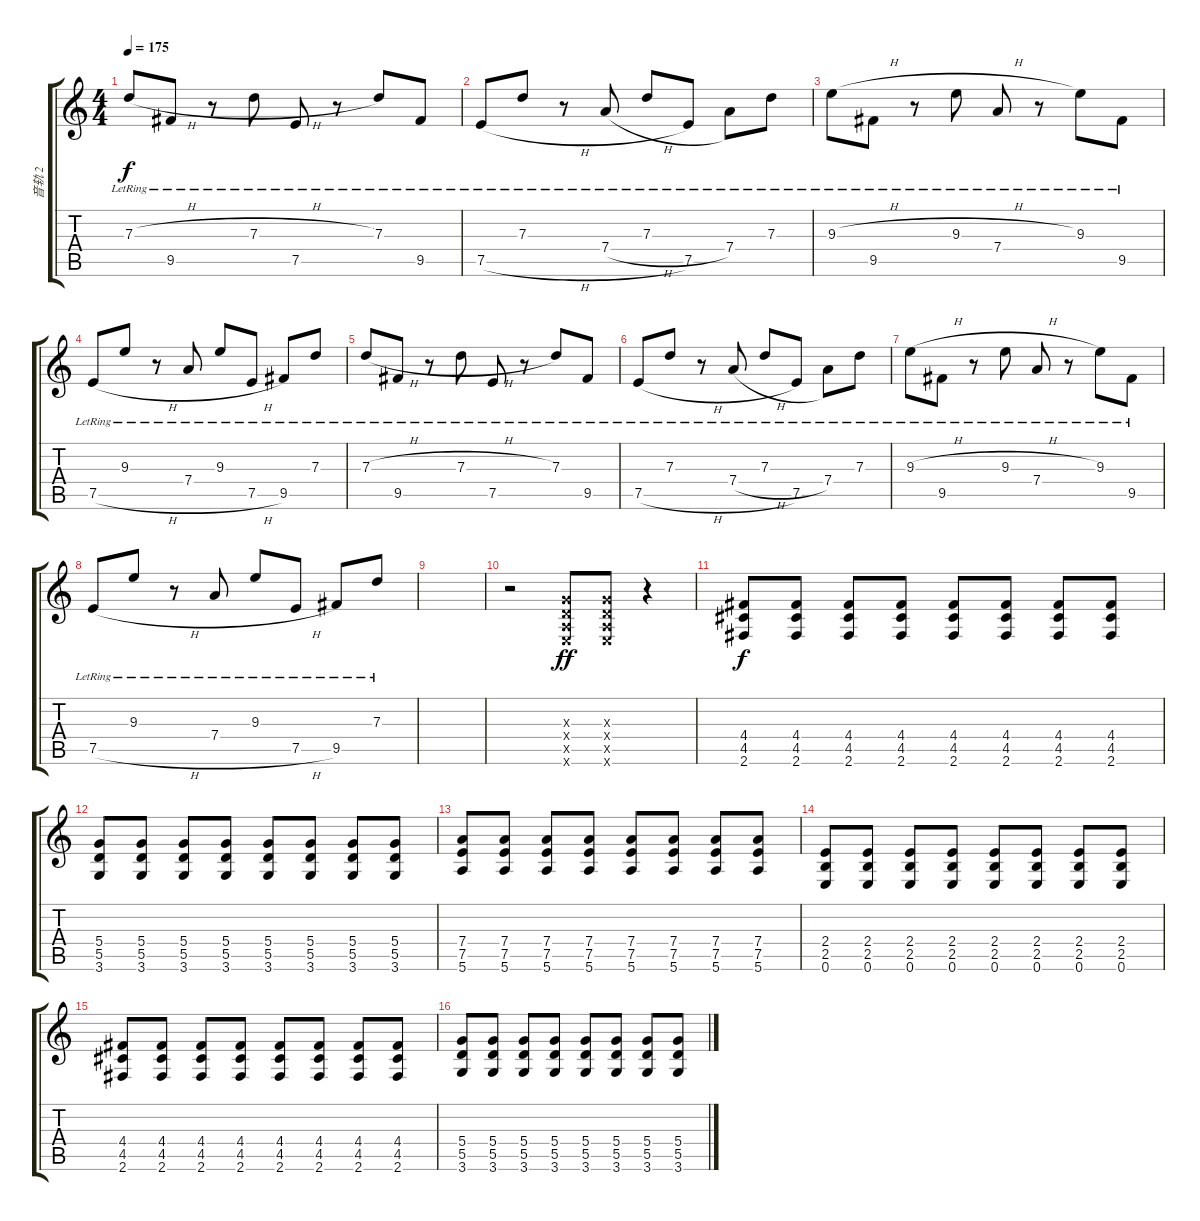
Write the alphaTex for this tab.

\track ("音轨 2" "音轨 2") {instrument overdrivenguitar}
\staff {score tabs}
\tuning (E4 B3 G3 D3 A2 E2) {hide}
\ts (4 4)
\tempo 175
\clef g2
\ks c
7.3{h lr}.8{dy f} 9.5{lr}.8 r.8 7.3{h lr}.8 7.5{lr}.8 r.8 7.3{lr}.8 9.5{lr}.8 |
7.5{h lr}.8 7.3{lr}.8 r.8 7.4{h lr}.8 7.3{lr}.8 7.5{lr}.8 7.4{lr}.8 7.3{lr}.8 |
9.3{h lr}.8 9.5{lr}.8 r.8 9.3{h lr}.8 7.4{lr}.8 r.8 9.3{lr}.8 9.5{lr}.8 |
7.5{h lr}.8 9.3{lr}.8 r.8 7.4{lr}.8 9.3{lr}.8 7.5{h lr}.8 9.5{lr}.8 7.3{lr}.8 |
7.3{h lr}.8 9.5{lr}.8 r.8 7.3{h lr}.8 7.5{lr}.8 r.8 7.3{lr}.8 9.5{lr}.8 |
7.5{h lr}.8 7.3{lr}.8 r.8 7.4{h lr}.8 7.3{lr}.8 7.5{lr}.8 7.4{lr}.8 7.3{lr}.8 |
9.3{h lr}.8 9.5{lr}.8 r.8 9.3{h lr}.8 7.4{lr}.8 r.8 9.3{lr}.8 9.5{lr}.8 |
7.5{h lr}.8 9.3{lr}.8 r.8 7.4{lr}.8 9.3{lr}.8 7.5{h lr}.8 9.5{lr}.8 7.3{lr}.8 |
|
r.2 (0.3{x} 0.4{x} 0.5{x} 0.6{x}).8{dy ff} (0.3{x} 0.4{x} 0.5{x} 0.6{x}).8 r.4 |
(4.4 4.5 2.6).8{dy f} (4.4 4.5 2.6).8 (4.4 4.5 2.6).8 (4.4 4.5 2.6).8 (4.4 4.5 2.6).8 (4.4 4.5 2.6).8 (4.4 4.5 2.6).8 (4.4 4.5 2.6).8 |
(5.4 5.5 3.6).8 (5.4 5.5 3.6).8 (5.4 5.5 3.6).8 (5.4 5.5 3.6).8 (5.4 5.5 3.6).8 (5.4 5.5 3.6).8 (5.4 5.5 3.6).8 (5.4 5.5 3.6).8 |
(7.4 7.5 5.6).8 (7.4 7.5 5.6).8 (7.4 7.5 5.6).8 (7.4 7.5 5.6).8 (7.4 7.5 5.6).8 (7.4 7.5 5.6).8 (7.4 7.5 5.6).8 (7.4 7.5 5.6).8 |
(2.4 2.5 0.6).8 (2.4 2.5 0.6).8 (2.4 2.5 0.6).8 (2.4 2.5 0.6).8 (2.4 2.5 0.6).8 (2.4 2.5 0.6).8 (2.4 2.5 0.6).8 (2.4 2.5 0.6).8 |
(4.4 4.5 2.6).8 (4.4 4.5 2.6).8 (4.4 4.5 2.6).8 (4.4 4.5 2.6).8 (4.4 4.5 2.6).8 (4.4 4.5 2.6).8 (4.4 4.5 2.6).8 (4.4 4.5 2.6).8 |
(5.4 5.5 3.6).8 (5.4 5.5 3.6).8 (5.4 5.5 3.6).8 (5.4 5.5 3.6).8 (5.4 5.5 3.6).8 (5.4 5.5 3.6).8 (5.4 5.5 3.6).8 (5.4 5.5 3.6).8
